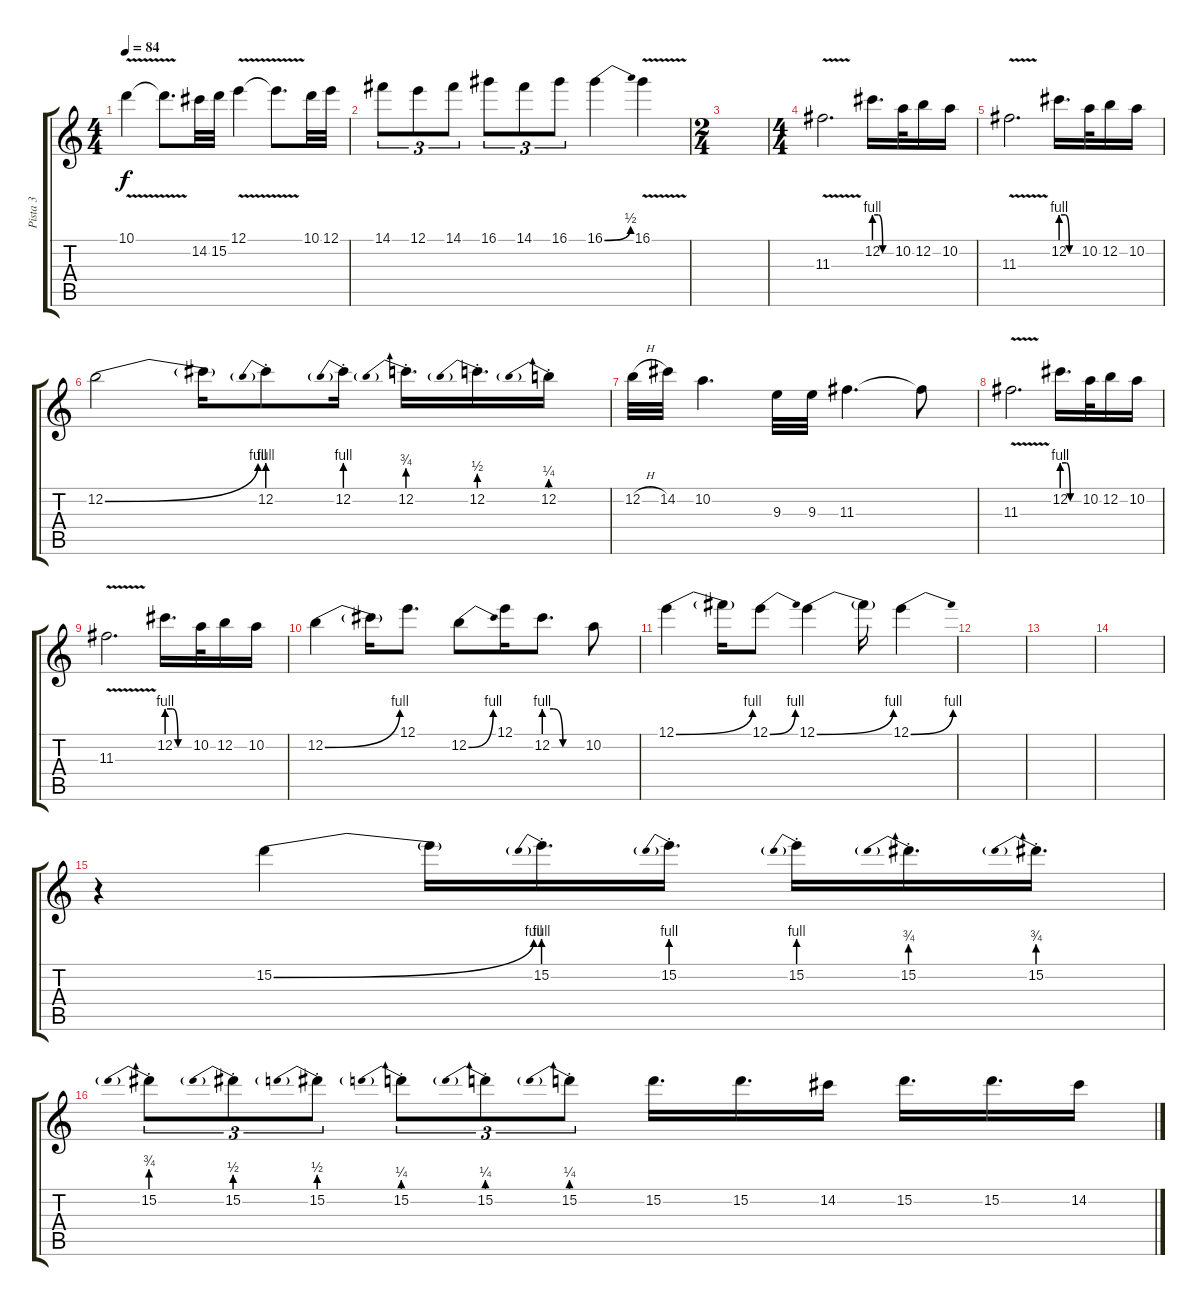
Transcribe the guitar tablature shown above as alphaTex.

\track ("Pista 3" "Pista 3") {instrument distortionguitar}
\staff {score tabs}
\tuning (E4 B3 G3 D3 A2 E2) {hide}
\ts (4 4)
\tempo 84
\clef g2
\ks c
10.1{v}.4{dy f} 10.1{t}.8{d} 14.2.32 15.2.32 12.1{v}.4 12.1{t}.8{d} 10.1.32 12.1.32 |
14.1.8{tu (3 2)} 12.1.8{tu (3 2)} 14.1.8{tu (3 2)} 16.1.8{tu (3 2)} 14.1.8{tu (3 2)} 16.1.8{tu (3 2)} 16.1{be (bend 0 0 60 2)}.4 16.1{v}.4 |
\ts (2 4)
|
\ts (4 4)
11.3{v}.2{d} 12.2{be (custom 0 4 15 4 30 0 60 0)}.16{d} 10.2.32 12.2.16 10.2.16 |
11.3{v}.2{d} 12.2{be (custom 0 4 15 4 30 0 60 0)}.16{d} 10.2.32 12.2.16 10.2.16 |
12.2{be (bend 0 0 60 4)}.2 12.2{t}.16 12.2{be (prebend 0 4 60 4) st}.8 12.2{be (prebend 0 4 60 4) st}.16 12.2{be (prebend 0 3 60 3) st}.16{d} 12.2{be (prebend 0 2 60 2) st}.16{d} 12.2{be (prebend 0 1 60 1) st}.16 |
12.2{h}.32 14.2.32 10.2.4{d} 9.3.32 9.3.32 11.3.4{d} 11.3{t}.8 |
11.3{v}.2{d} 12.2{be (custom 0 4 15 4 30 0 60 0)}.16{d} 10.2.32 12.2.16 10.2.16 |
11.3{v}.2{d} 12.2{be (custom 0 4 15 4 30 0 60 0)}.16{d} 10.2.32 12.2.16 10.2.16 |
12.2{be (bend 0 0 60 4)}.4 12.2{t}.16 12.1.8{d} 12.2{be (bend 0 0 60 4)}.8 12.1.16 12.2{be (custom 0 4 15 4 30 0 60 0)}.8{d} 10.2.8 |
12.1{be (bend 0 0 60 4)}.4 12.1{t}.16 12.1{be (bend 0 0 60 4)}.8 12.1{be (bend 0 0 60 4)}.4 12.1{t}.16 12.1{be (bend 0 0 60 4)}.4 |
|
|
|
r.4 15.2{be (bend 0 0 60 4)}.4 15.2{t}.16 15.2{be (prebend 0 4 60 4) st}.16{d} 15.2{be (prebend 0 4 60 4) st}.16{d} 15.2{be (prebend 0 4 60 4) st}.16 15.2{be (prebend 0 3 60 3) st}.16{d} 15.2{be (prebend 0 3 60 3) st}.16{d} |
15.2{be (prebend 0 3 60 3) st}.8{tu (3 2)} 15.2{be (prebend 0 2 60 2) st}.8{tu (3 2)} 15.2{be (prebend 0 2 60 2) st}.8{tu (3 2)} 15.2{be (prebend 0 1 60 1) st}.8{tu (3 2)} 15.2{be (prebend 0 1 60 1) st}.8{tu (3 2)} 15.2{be (prebend 0 1 60 1) st}.8{tu (3 2)} 15.2.16{d} 15.2.16{d} 14.2.16 15.2.16{d} 15.2.16{d} 14.2.16
